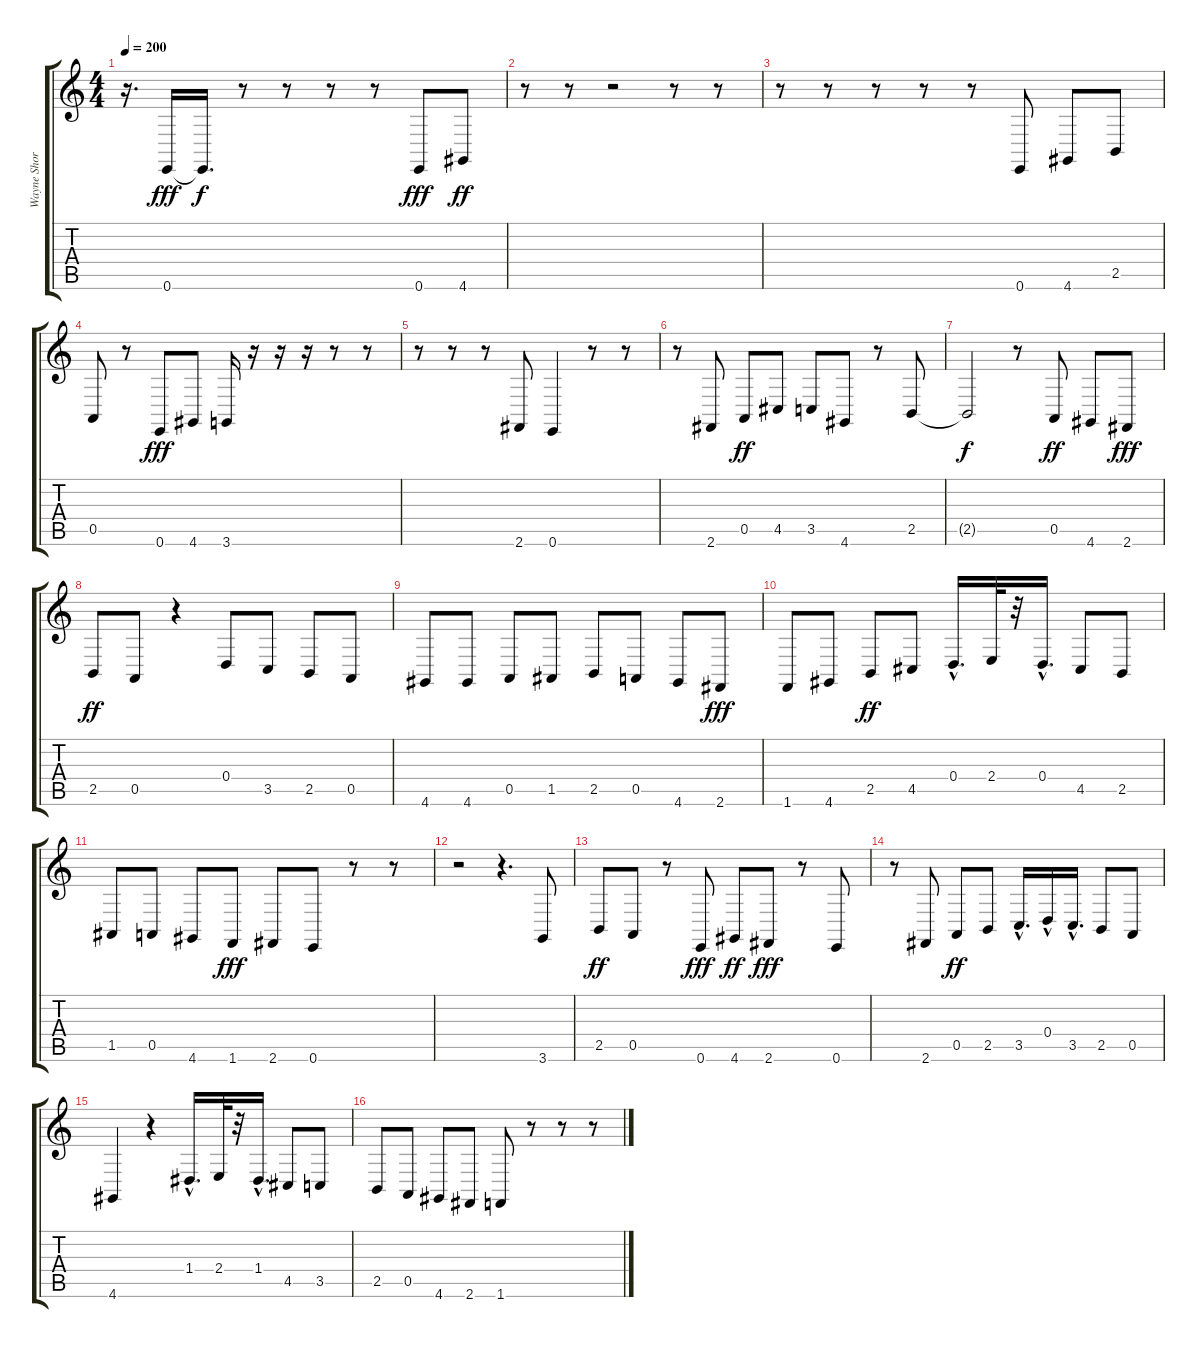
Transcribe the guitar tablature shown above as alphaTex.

\track ("Wayne Shorter" "Wayne Shor") {instrument tenorsax}
\staff {score tabs}
\tuning (E4 B3 G3 D3 A2 E2) {hide}
\ts (4 4)
\tempo 200
\clef g2
\ks c
r.16{d dy fff} 0.6.16 0.6{t}.16{d dy f} r.8 r.8 r.8 r.8 0.6.8{dy fff} 4.6.8{dy ff} |
r.8 r.8 r.2 r.8 r.8 |
r.8 r.8 r.8 r.8 r.8 0.6.8 4.6.8 2.5.8 |
0.5.8 r.8 0.6.8{dy fff} 4.6.8 3.6.16 r.16 r.16 r.16 r.8 r.8 |
r.8 r.8 r.8 2.6.8 0.6.4 r.8 r.8 |
r.8 2.6.8 0.5.8{dy ff} 4.5.8 3.5.8 4.6.8 r.8 2.5.8 |
2.5{t}.2{dy f} r.8 0.5.8{dy ff} 4.6.8 2.6.8{dy fff} |
2.5.8{dy ff} 0.5.8 r.4 0.4.8 3.5.8 2.5.8 0.5.8 |
4.6.8 4.6.8 0.5.8 1.5.8 2.5.8 0.5.8 4.6.8 2.6.8{dy fff} |
1.6.8 4.6.8 2.5.8{dy ff} 4.5.8 0.4{hac}.16{d} 2.4.32 r.32 0.4{hac}.16{d} 4.5.8 2.5.8 |
1.5.8 0.5.8 4.6.8 1.6.8{dy fff} 2.6.8 0.6.8 r.8 r.8 |
r.2 r.4{d} 3.6.8 |
2.5.8{dy ff} 0.5.8 r.8 0.6.8{dy fff} 4.6.8{dy ff} 2.6.8{dy fff} r.8 0.6.8 |
r.8 2.6.8 0.5.8{dy ff} 2.5.8 3.5{hac}.16{d} 0.4{hac}.16 3.5{hac}.16{d} 2.5.8 0.5.8 |
4.6.4 r.4 1.4{hac}.16{d} 2.4.32 r.32 1.4{hac}.16{d} 4.5.8 3.5.8 |
2.5.8 0.5.8 4.6.8 2.6.8 1.6.8 r.8 r.8 r.8
